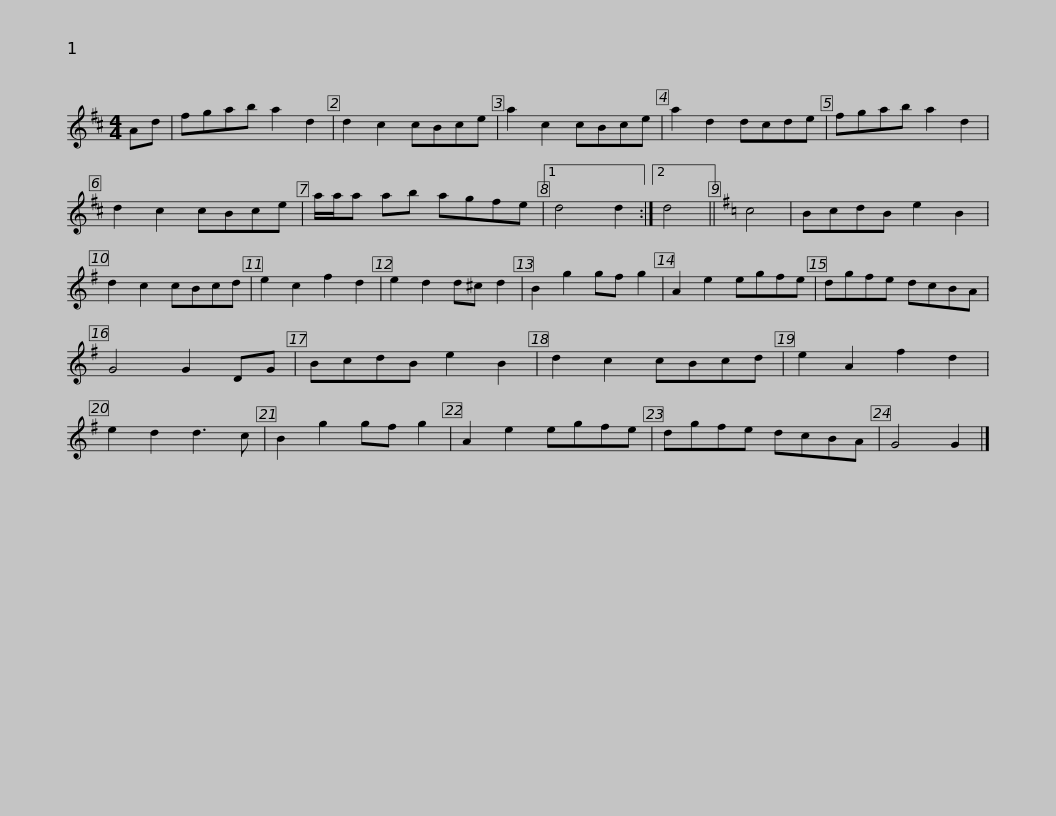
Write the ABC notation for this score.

X:1
L:1/8
M:4/4
I:linebreak $
K:D
V:1 treble
V:1
 Ad | fgab a2 d2 | d2 c2 cBce | a2 c2 cBce | a2 d2 dcde | %5
 fgab a2 d2 | d2 c2 cBce |$ a/a/a ab agfe |1 d4 d2 :|2 d4 || %10
[K:G] c4 | BcdB e2 B2 | d2 c2 cBcd | e2 c2 f2 d2 | e2 d2 d^c d2 |$ %15
 B2 g2 gf g2 | A2 e2 egfe | dgfe dcBA | G4 G2 DG | BcdB e2 B2 | %20
 d2 c2 cBcd | e2 A2 f2 d2 | e2 d2 d3 c |$ B2 g2 gf g2 | A2 e2 egfe | %25
 dgfe dcBA | G4 G2 |] %27
